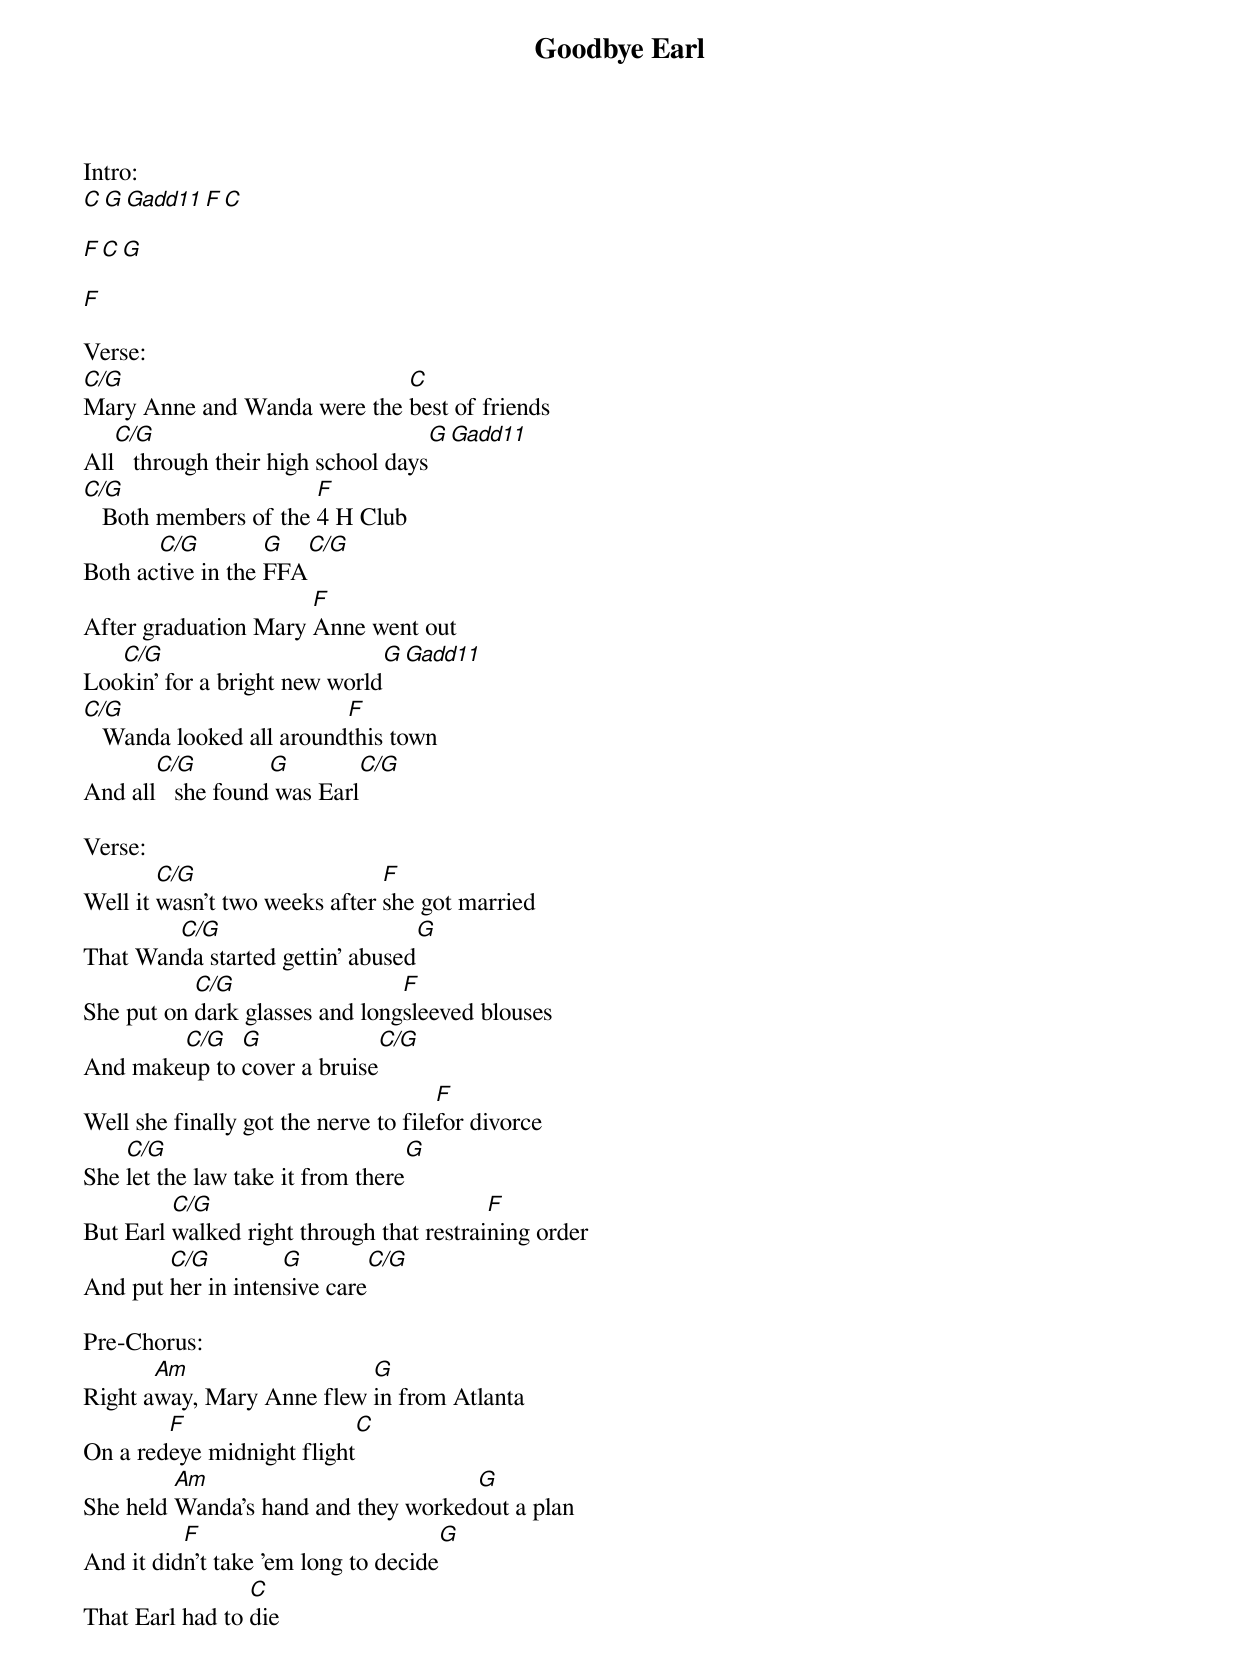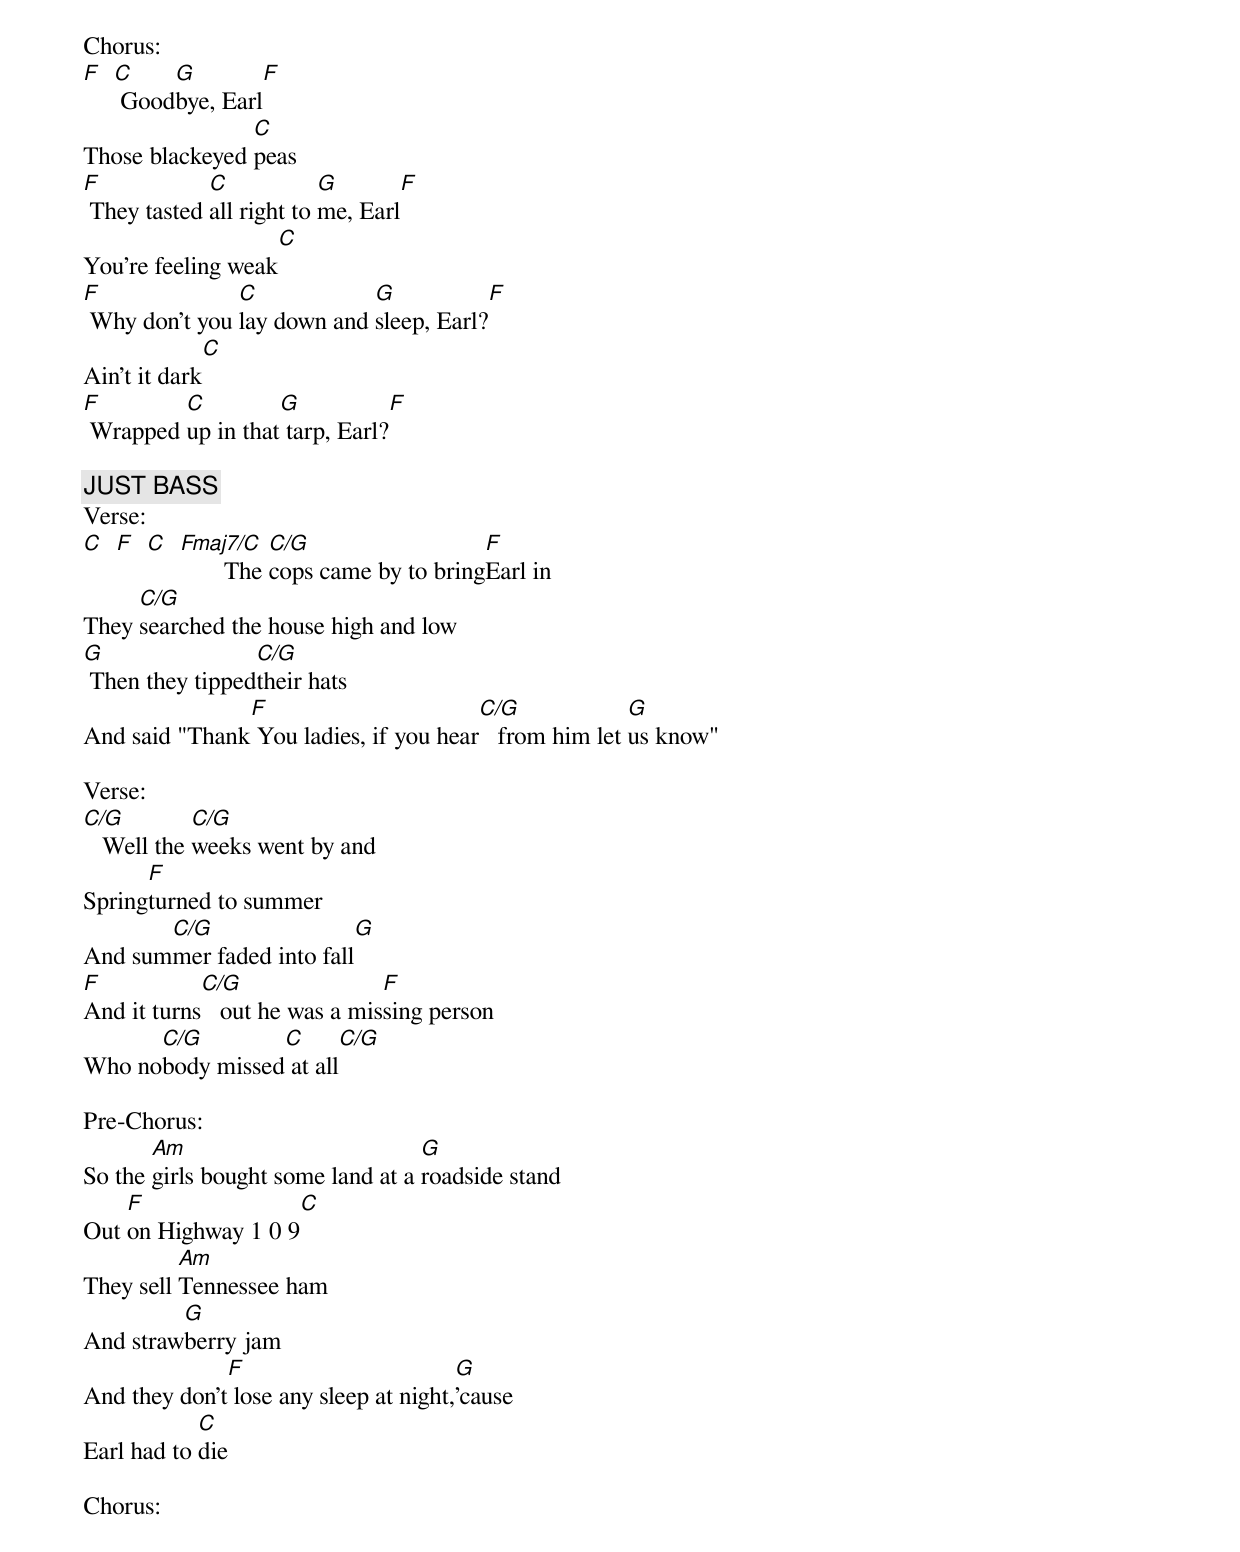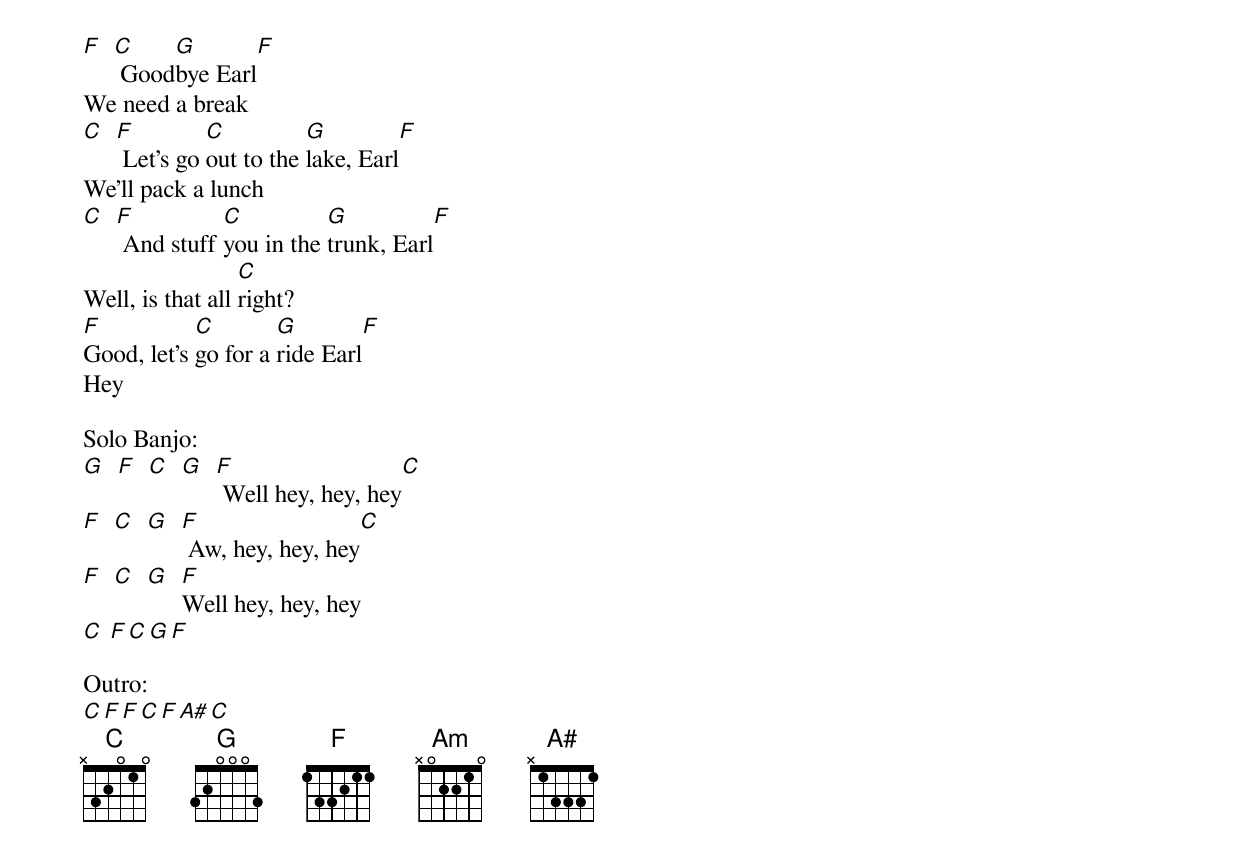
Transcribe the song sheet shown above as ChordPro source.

{title:Goodbye Earl}
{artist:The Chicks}
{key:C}
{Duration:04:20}
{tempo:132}

Intro:
[C][G][Gadd11][F][C]

[F][C][G]

[F]

Verse:
[C/G]Mary Anne and Wanda were the [C]best of friends
All[C/G]   through their high school days[G][Gadd11]
[C/G]   Both members of the [F]4 H Club
Both ac[C/G]tive in the [G]FFA[C/G]
After graduation Mary [F]Anne went out
Loo[C/G]kin' for a bright new world[G][Gadd11]
[C/G]   Wanda looked all around[F]this town
And all[C/G]   she found[G] was Earl[C/G]

Verse:
Well it [C/G]wasn't two weeks after [F]she got married
That Wan[C/G]da started gettin' abused[G]
She put on [C/G]dark glasses and long[F]sleeved blouses
And make[C/G]up to [G]cover a bruise[C/G]
Well she finally got the nerve to file[F]for divorce
She [C/G]let the law take it from there[G]
But Earl [C/G]walked right through that restrai[F]ning order
And put [C/G]her in inten[G]sive care[C/G]

Pre-Chorus:
Right a[Am]way, Mary Anne flew [G]in from Atlanta
On a red[F]eye midnight flight[C]
She held [Am]Wanda's hand and they worked[G]out a plan
And it did[F]n't take 'em long to decide[G]
That Earl had to [C]die

Chorus:
[F]  [C] Good[G]bye, Earl[F]
Those blackeyed [C]peas
[F] They tasted [C]all right to [G]me, Earl[F]
You're feeling weak[C]
[F] Why don't you [C]lay down and [G]sleep, Earl?[F]
Ain't it dark[C]
[F] Wrapped [C]up in that[G] tarp, Earl?[F]

{c: JUST BASS}
Verse:
[C]  [F]  [C]  [Fmaj7/C]       The [C/G]cops came by to bring[F]Earl in
They [C/G]searched the house high and low
[G] Then they tipped[C/G]their hats
And said "Thank[F] You ladies, if you hear[C/G]   from him let [G]us know"

Verse:
[C/G]   Well the [C/G]weeks went by and
Spring[F]turned to summer
And sum[C/G]mer faded into fall[G]
[F]And it turns[C/G]   out he was a mis[F]sing person
Who no[C/G]body missed[C] at all[C/G]

Pre-Chorus:
So the [Am]girls bought some land at a [G]roadside stand
Out [F]on Highway 1 0 9[C]
They sell [Am]Tennessee ham
And straw[G]berry jam
And they don't[F] lose any sleep at night,[G]'cause
Earl had to [C]die

Chorus:
[F]  [C] Good[G]bye Earl[F]
We need a break
[C]  [F] Let's go [C]out to the [G]lake, Earl[F]
We'll pack a lunch
[C]  [F] And stuff [C]you in the [G]trunk, Earl[F]
Well, is that all [C]right?
[F]Good, let's [C]go for a [G]ride Earl[F]
Hey

Solo Banjo:
[G]  [F]  [C]  [G]  [F] Well hey, hey, hey[C]
[F]  [C]  [G]  [F] Aw, hey, hey, hey[C]
[F]  [C]  [G]  [F]Well hey, hey, hey
[C] [F][C][G][F]

Outro:
[C][F][F][C][F][A#][C]
